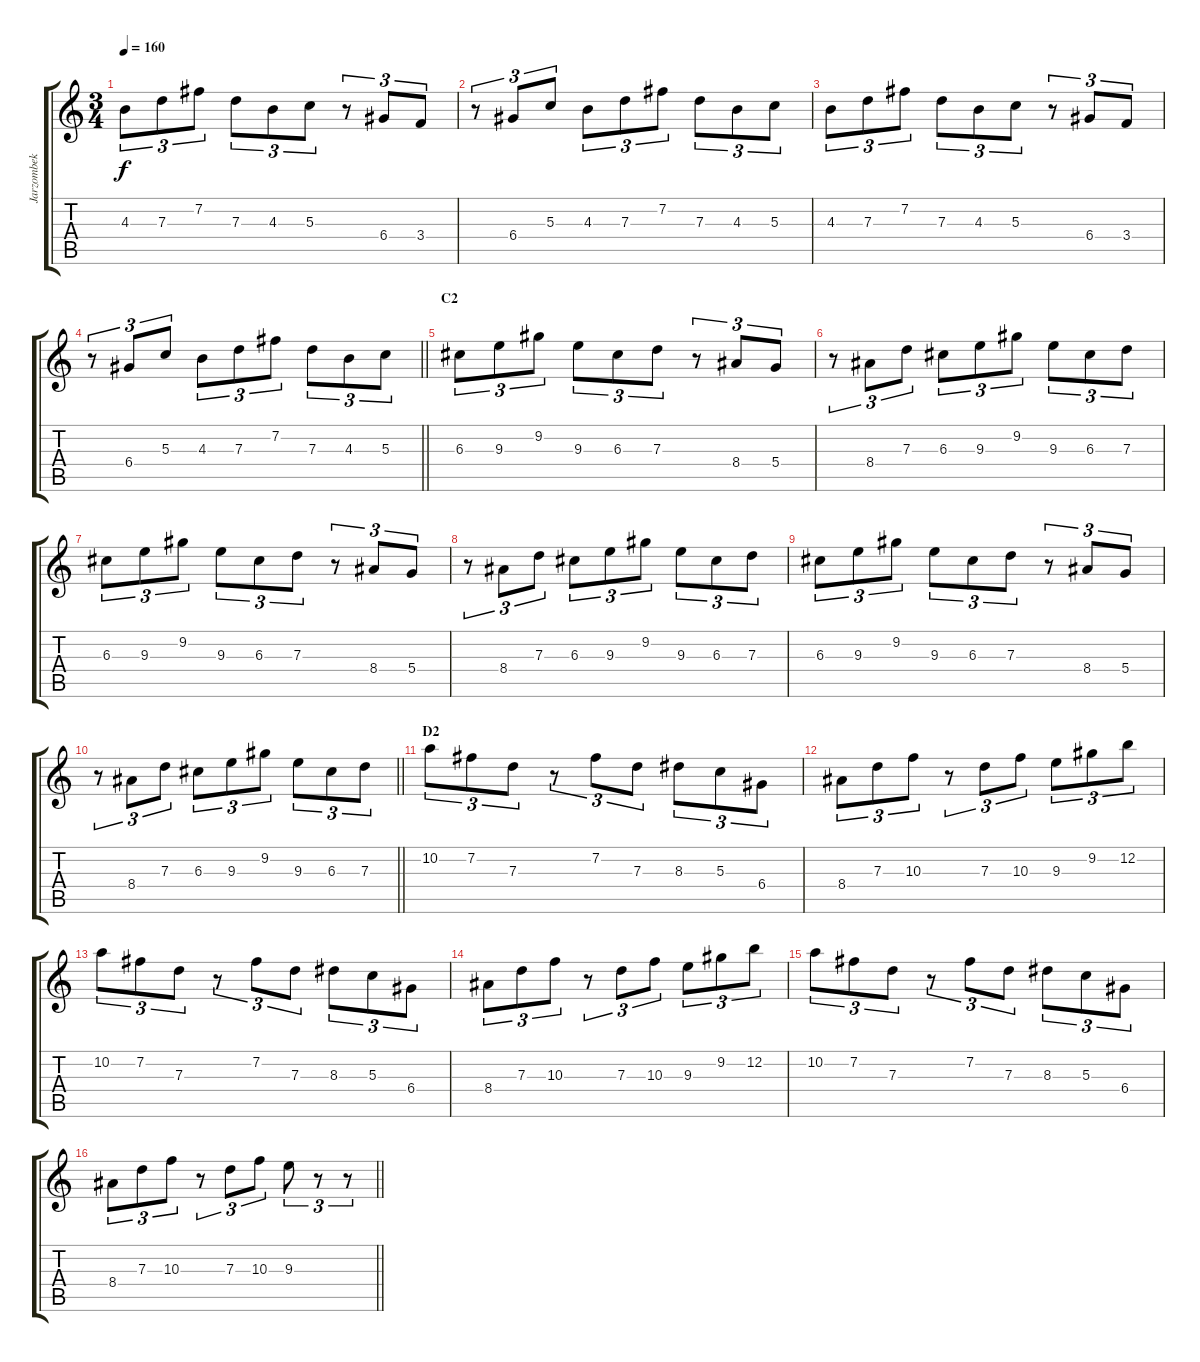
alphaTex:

\track ("Jarzombek - Lead Guitar R" "Jarzombek ") {instrument overdrivenguitar}
\staff {score tabs}
\tuning (E4 B3 G3 D3 A2 E2) {hide}
\ts (3 4)
\tempo 160
\clef g2
\ks c
4.3.8{tu (3 2) dy f} 7.3.8{tu (3 2)} 7.2.8{tu (3 2)} 7.3.8{tu (3 2)} 4.3.8{tu (3 2)} 5.3.8{tu (3 2)} r.8{tu (3 2)} 6.4.8{tu (3 2)} 3.4.8{tu (3 2)} |
r.8{tu (3 2)} 6.4.8{tu (3 2)} 5.3.8{tu (3 2)} 4.3.8{tu (3 2)} 7.3.8{tu (3 2)} 7.2.8{tu (3 2)} 7.3.8{tu (3 2)} 4.3.8{tu (3 2)} 5.3.8{tu (3 2)} |
4.3.8{tu (3 2)} 7.3.8{tu (3 2)} 7.2.8{tu (3 2)} 7.3.8{tu (3 2)} 4.3.8{tu (3 2)} 5.3.8{tu (3 2)} r.8{tu (3 2)} 6.4.8{tu (3 2)} 3.4.8{tu (3 2)} |
\barLineRight lightlight
r.8{tu (3 2)} 6.4.8{tu (3 2)} 5.3.8{tu (3 2)} 4.3.8{tu (3 2)} 7.3.8{tu (3 2)} 7.2.8{tu (3 2)} 7.3.8{tu (3 2)} 4.3.8{tu (3 2)} 5.3.8{tu (3 2)} |
\section ("" "C2")
6.3.8{tu (3 2)} 9.3.8{tu (3 2)} 9.2.8{tu (3 2)} 9.3.8{tu (3 2)} 6.3.8{tu (3 2)} 7.3.8{tu (3 2)} r.8{tu (3 2)} 8.4.8{tu (3 2)} 5.4.8{tu (3 2)} |
r.8{tu (3 2)} 8.4.8{tu (3 2)} 7.3.8{tu (3 2)} 6.3.8{tu (3 2)} 9.3.8{tu (3 2)} 9.2.8{tu (3 2)} 9.3.8{tu (3 2)} 6.3.8{tu (3 2)} 7.3.8{tu (3 2)} |
6.3.8{tu (3 2)} 9.3.8{tu (3 2)} 9.2.8{tu (3 2)} 9.3.8{tu (3 2)} 6.3.8{tu (3 2)} 7.3.8{tu (3 2)} r.8{tu (3 2)} 8.4.8{tu (3 2)} 5.4.8{tu (3 2)} |
r.8{tu (3 2)} 8.4.8{tu (3 2)} 7.3.8{tu (3 2)} 6.3.8{tu (3 2)} 9.3.8{tu (3 2)} 9.2.8{tu (3 2)} 9.3.8{tu (3 2)} 6.3.8{tu (3 2)} 7.3.8{tu (3 2)} |
6.3.8{tu (3 2)} 9.3.8{tu (3 2)} 9.2.8{tu (3 2)} 9.3.8{tu (3 2)} 6.3.8{tu (3 2)} 7.3.8{tu (3 2)} r.8{tu (3 2)} 8.4.8{tu (3 2)} 5.4.8{tu (3 2)} |
\barLineRight lightlight
r.8{tu (3 2)} 8.4.8{tu (3 2)} 7.3.8{tu (3 2)} 6.3.8{tu (3 2)} 9.3.8{tu (3 2)} 9.2.8{tu (3 2)} 9.3.8{tu (3 2)} 6.3.8{tu (3 2)} 7.3.8{tu (3 2)} |
\section ("" "D2")
10.2.8{tu (3 2)} 7.2.8{tu (3 2)} 7.3.8{tu (3 2)} r.8{tu (3 2)} 7.2.8{tu (3 2)} 7.3.8{tu (3 2)} 8.3.8{tu (3 2)} 5.3.8{tu (3 2)} 6.4.8{tu (3 2)} |
8.4.8{tu (3 2)} 7.3.8{tu (3 2)} 10.3.8{tu (3 2)} r.8{tu (3 2)} 7.3.8{tu (3 2)} 10.3.8{tu (3 2)} 9.3.8{tu (3 2)} 9.2.8{tu (3 2)} 12.2.8{tu (3 2)} |
10.2.8{tu (3 2)} 7.2.8{tu (3 2)} 7.3.8{tu (3 2)} r.8{tu (3 2)} 7.2.8{tu (3 2)} 7.3.8{tu (3 2)} 8.3.8{tu (3 2)} 5.3.8{tu (3 2)} 6.4.8{tu (3 2)} |
8.4.8{tu (3 2)} 7.3.8{tu (3 2)} 10.3.8{tu (3 2)} r.8{tu (3 2)} 7.3.8{tu (3 2)} 10.3.8{tu (3 2)} 9.3.8{tu (3 2)} 9.2.8{tu (3 2)} 12.2.8{tu (3 2)} |
10.2.8{tu (3 2)} 7.2.8{tu (3 2)} 7.3.8{tu (3 2)} r.8{tu (3 2)} 7.2.8{tu (3 2)} 7.3.8{tu (3 2)} 8.3.8{tu (3 2)} 5.3.8{tu (3 2)} 6.4.8{tu (3 2)} |
\barLineRight lightlight
8.4.8{tu (3 2)} 7.3.8{tu (3 2)} 10.3.8{tu (3 2)} r.8{tu (3 2)} 7.3.8{tu (3 2)} 10.3.8{tu (3 2)} 9.3.8{tu (3 2)} r.8{tu (3 2)} r.8{tu (3 2)}
